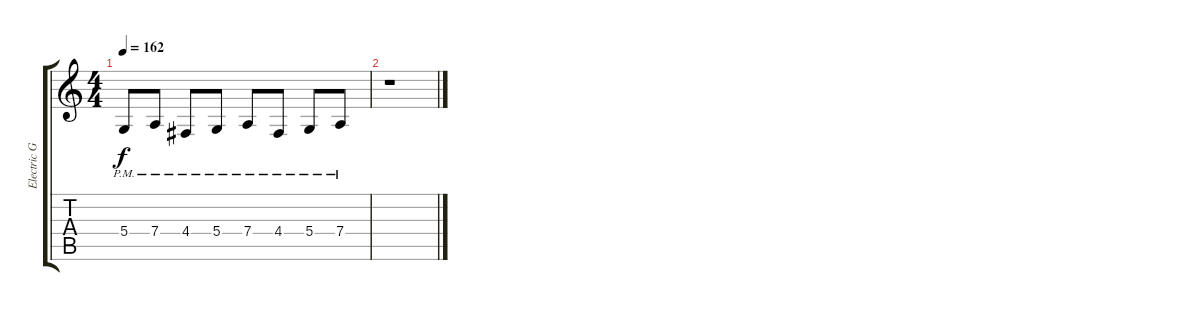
\track ("Electric Guitar" "Electric G") {instrument lead2sawtooth}
\staff {score tabs}
\tuning (E4 B3 G3 D3 A2 E2) {hide}
\ts (4 4)
\tempo 162
\clef g2
\ks c
5.4{pm}.8{dy f} 7.4{pm}.8 4.4{pm}.8 5.4{pm}.8 7.4{pm}.8 4.4{pm}.8 5.4{pm}.8 7.4{pm}.8 |
r.1
